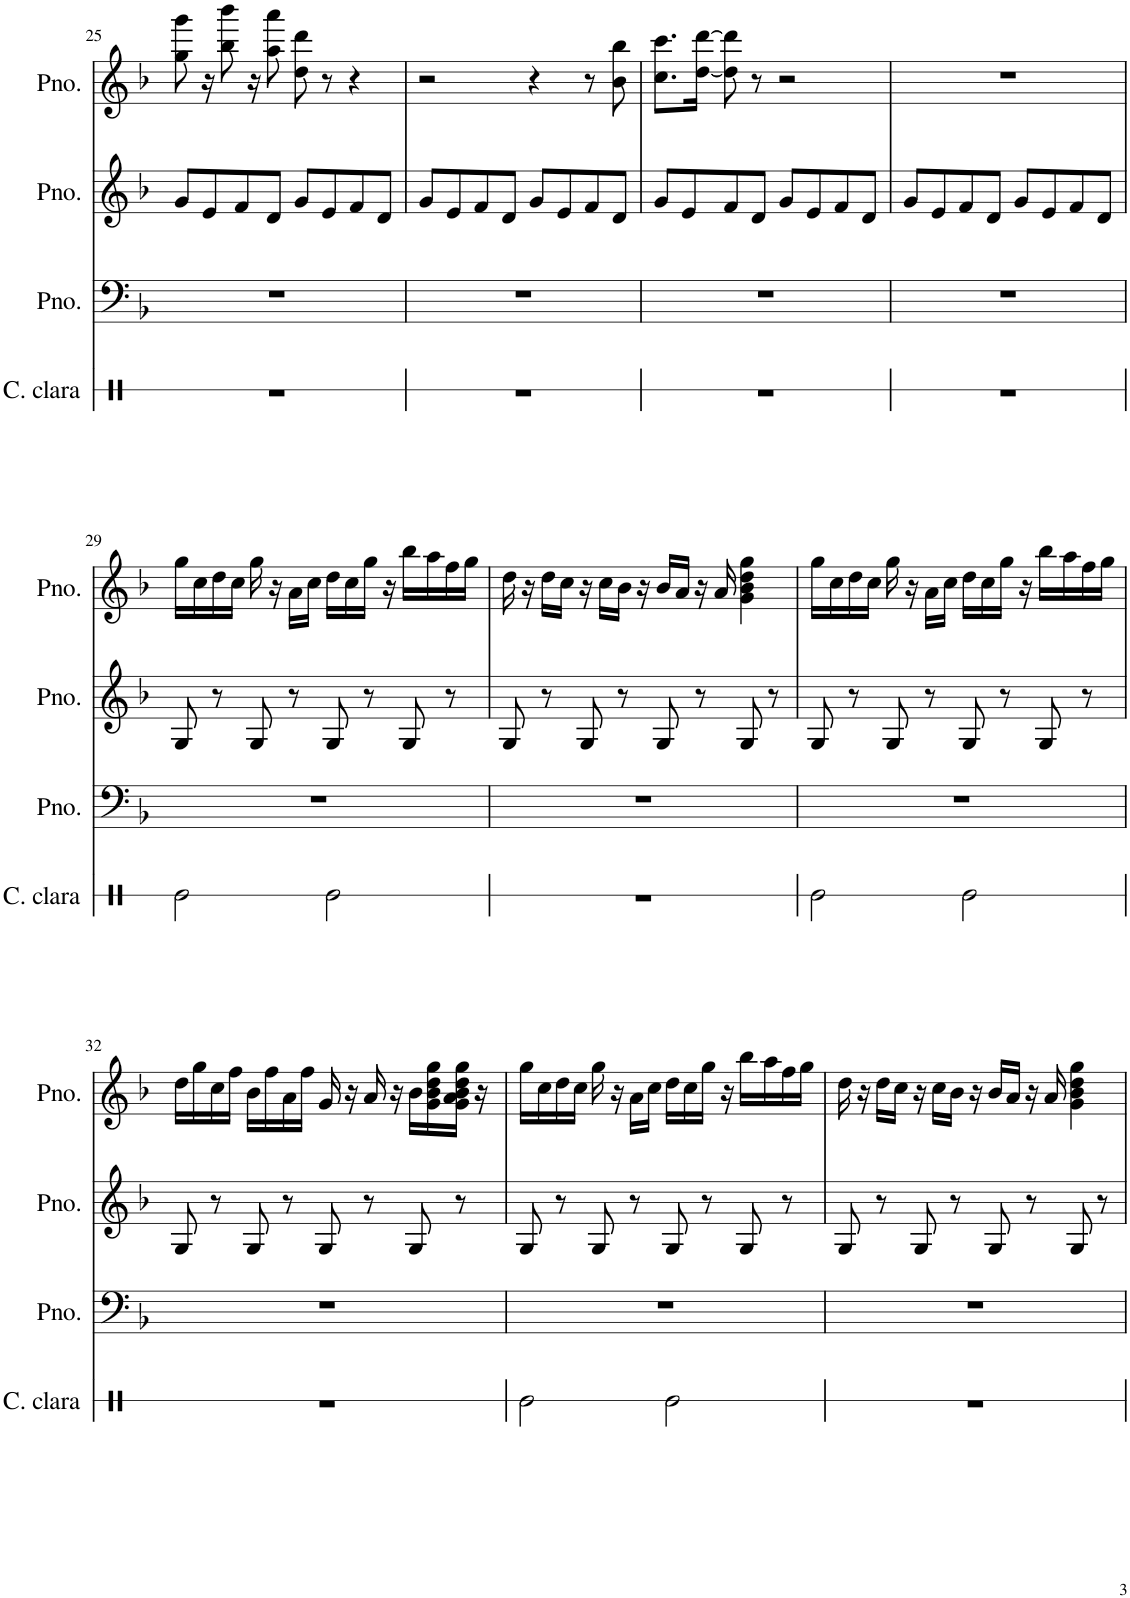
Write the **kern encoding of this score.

**kern	**kern	**kern	**kern
*part4	*part3	*part2	*part1
*staff4	*staff3	*staff2	*staff1
*I"Caja clara	*I"Piano	*I"Piano	*I"Piano
*I'C. clara	*I'Pno.	*I'Pno.	*I'Pno.
!!LO:PB:g=z
*clefX	*clefF4	*clefG2	*clefG2
*k[]	*k[b-]	*k[b-]	*k[b-]
*M4/4	*M4/4	*M4/4	*M4/4
=25	=25	=25	=25
1r	1r	8g/L	8gg\ 8ggg\
.	.	8e/	16r
.	.	.	8bb-\ 8bbb-\
.	.	8f/	.
.	.	.	16r
.	.	8d/J	8aa\ 8aaa\
.	.	8g/L	8dd\ 8ddd\
.	.	8e/	8r
.	.	8f/	4r
.	.	8d/J	.
=26	=26	=26	=26
1r	1r	8g/L	2r
.	.	8e/	.
.	.	8f/	.
.	.	8d/J	.
.	.	8g/L	4r
.	.	8e/	.
.	.	8f/	8r
.	.	8d/J	8b-\ 8bb-\
=27	=27	=27	=27
1r	1r	8g/L	8.cc\ 8.ccc\L
.	.	8e/	.
.	.	.	[16dd\ [16ddd\Jk
.	.	8f/	8dd\] 8ddd\]
.	.	8d/J	8r
.	.	8g/L	2r
.	.	8e/	.
.	.	8f/	.
.	.	8d/J	.
=28	=28	=28	=28
1r	1r	8g/L	1r
.	.	8e/	.
.	.	8f/	.
.	.	8d/J	.
.	.	8g/L	.
.	.	8e/	.
.	.	8f/	.
.	.	8d/J	.
!!LO:LB:g=z
=29	=29	=29	=29
2Re\	1r	8G/	16gg\LL
.	.	.	16cc\
.	.	8r	16dd\
.	.	.	16cc\JJ
.	.	8G/	16gg\
.	.	.	16r
.	.	8r	16a\LL
.	.	.	16cc\JJ
2Re\	.	8G/	16dd\LL
.	.	.	16cc\
.	.	8r	16gg\JJ
.	.	.	16r
.	.	8G/	16bb-\LL
.	.	.	16aa\
.	.	8r	16ff\
.	.	.	16gg\JJ
=30	=30	=30	=30
1r	1r	8G/	16dd\
.	.	.	16r
.	.	8r	16dd\LL
.	.	.	16cc\JJ
.	.	8G/	16r
.	.	.	16cc\LL
.	.	8r	16b-\JJ
.	.	.	16r
.	.	8G/	16b-/LL
.	.	.	16a/JJ
.	.	8r	16r
.	.	.	16a/
.	.	8G/	4g\ 4b-\ 4dd\ 4gg\
.	.	8r	.
=31	=31	=31	=31
2Re\	1r	8G/	16gg\LL
.	.	.	16cc\
.	.	8r	16dd\
.	.	.	16cc\JJ
.	.	8G/	16gg\
.	.	.	16r
.	.	8r	16a\LL
.	.	.	16cc\JJ
2Re\	.	8G/	16dd\LL
.	.	.	16cc\
.	.	8r	16gg\JJ
.	.	.	16r
.	.	8G/	16bb-\LL
.	.	.	16aa\
.	.	8r	16ff\
.	.	.	16gg\JJ
!!LO:LB:g=z
=32	=32	=32	=32
1r	1r	8G/	16dd\LL
.	.	.	16gg\
.	.	8r	16cc\
.	.	.	16ff\JJ
.	.	8G/	16b-\LL
.	.	.	16ff\
.	.	8r	16a\
.	.	.	16ff\JJ
.	.	8G/	16g/
.	.	.	16r
.	.	8r	16a/
.	.	.	16r
.	.	8G/	16b-\LL
.	.	.	16g\ 16b-\ 16dd\ 16gg\
.	.	8r	16g\ 16a\ 16b-\ 16dd\ 16gg\JJ
.	.	.	16r
=33	=33	=33	=33
2Re\	1r	8G/	16gg\LL
.	.	.	16cc\
.	.	8r	16dd\
.	.	.	16cc\JJ
.	.	8G/	16gg\
.	.	.	16r
.	.	8r	16a\LL
.	.	.	16cc\JJ
2Re\	.	8G/	16dd\LL
.	.	.	16cc\
.	.	8r	16gg\JJ
.	.	.	16r
.	.	8G/	16bb-\LL
.	.	.	16aa\
.	.	8r	16ff\
.	.	.	16gg\JJ
=34	=34	=34	=34
1r	1r	8G/	16dd\
.	.	.	16r
.	.	8r	16dd\LL
.	.	.	16cc\JJ
.	.	8G/	16r
.	.	.	16cc\LL
.	.	8r	16b-\JJ
.	.	.	16r
.	.	8G/	16b-/LL
.	.	.	16a/JJ
.	.	8r	16r
.	.	.	16a/
.	.	8G/	4g\ 4b-\ 4dd\ 4gg\
.	.	8r	.
=	=	=	=
*-	*-	*-	*-
